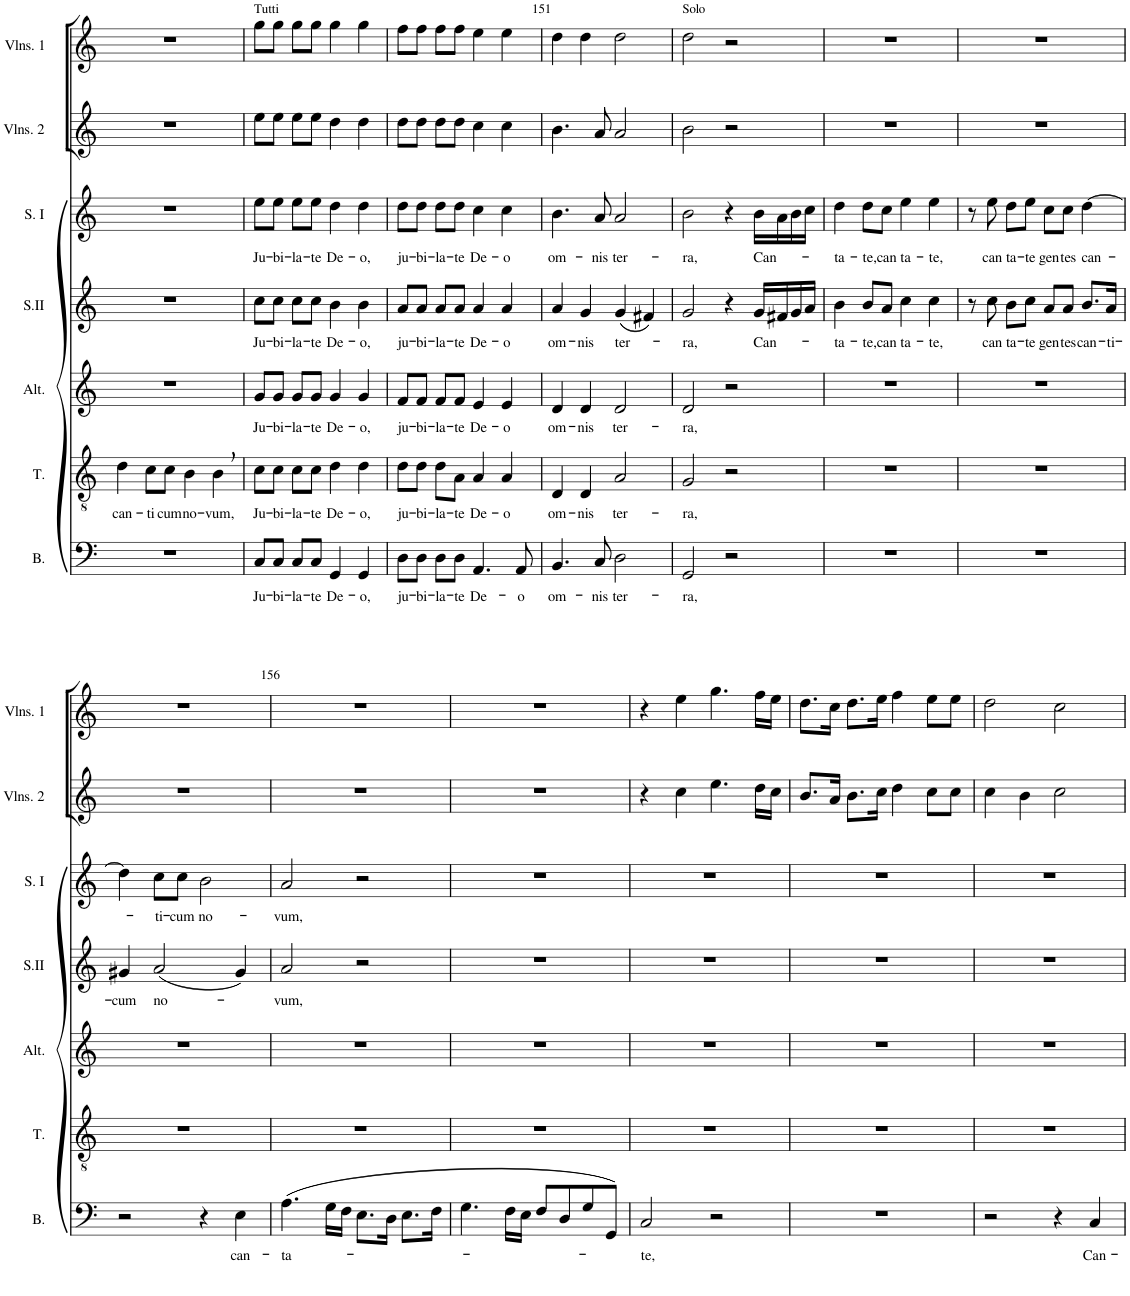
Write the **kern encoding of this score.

**kern	**text	**kern	**text	**kern	**text	**kern	**text	**kern	**text	**kern	**kern
*part7	*part7	*part6	*part6	*part5	*part5	*part4	*part4	*part3	*part3	*part2	*part1
*staff7	*staff7	*staff6	*staff6	*staff5	*staff5	*staff4	*staff4	*staff3	*staff3	*staff2	*staff1
*I"Basse	*	*I"Ténor	*	*I"Alto	*	*I"Soprano II	*	*I"Soprane I	*	*I"Deuxièmes Violons	*I"Premiers Violons
*I'B.	*	*I'T.	*	*I'Alt.	*	*I'S.II	*	*I'S. I	*	*I'Vlns. 2	*I'Vlns. 1
!!LO:PB:g=z
*clefF4	*	*clefGv2	*	*clefG2	*	*clefG2	*	*clefG2	*	*clefG2	*clefG2
*k[]	*	*k[]	*	*k[]	*	*k[]	*	*k[]	*	*k[]	*k[]
*M4/4	*	*M4/4	*	*M4/4	*	*M4/4	*	*M4/4	*	*M4/4	*M4/4
*met(c)	*	*met(c)	*	*met(c)	*	*met(c)	*	*met(c)	*	*met(c)	*met(c)
=148	=148	=148	=148	=148	=148	=148	=148	=148	=148	=148	=148
!	!	!	!LO:LY:b	!	!	!	!	!	!	!	!
1r	.	4d\	can-	1r	.	1r	.	1r	.	1r	1r
!	!	!	!LO:LY:b	!	!	!	!	!	!	!	!
.	.	8c\L	-ti-	.	.	.	.	.	.	.	.
!	!	!	!LO:LY:b	!	!	!	!	!	!	!	!
.	.	8c\J	-cum	.	.	.	.	.	.	.	.
!	!	!	!LO:LY:b	!	!	!	!	!	!	!	!
.	.	4B\	no-	.	.	.	.	.	.	.	.
!	!	!	!LO:LY:b	!	!	!	!	!	!	!	!
.	.	4B,\	-vum,	.	.	.	.	.	.	.	.
=149	=149	=149	=149	=149	=149	=149	=149	=149	=149	=149	=149
!	!	!	!	!	!	!	!	!	!	!	!LO:TX:a:t=Tutti
!	!LO:LY:b	!	!LO:LY:b	!	!LO:LY:b	!	!LO:LY:b	!	!LO:LY:b	!	!
8C/L	Ju-	8c\L	Ju-	8g/L	Ju-	8cc\L	Ju-	8ee\L	Ju-	8ee\L	8gg\L
!	!LO:LY:b	!	!LO:LY:b	!	!LO:LY:b	!	!LO:LY:b	!	!LO:LY:b	!	!
8C/J	-bi-	8c\J	-bi-	8g/J	-bi-	8cc\J	-bi-	8ee\J	-bi-	8ee\J	8gg\J
!	!LO:LY:b	!	!LO:LY:b	!	!LO:LY:b	!	!LO:LY:b	!	!LO:LY:b	!	!
8C/L	-la-	8c\L	-la-	8g/L	-la-	8cc\L	-la-	8ee\L	-la-	8ee\L	8gg\L
!	!LO:LY:b	!	!LO:LY:b	!	!LO:LY:b	!	!LO:LY:b	!	!LO:LY:b	!	!
8C/J	-te	8c\J	-te	8g/J	-te	8cc\J	-te	8ee\J	-te	8ee\J	8gg\J
!	!LO:LY:b	!	!LO:LY:b	!	!LO:LY:b	!	!LO:LY:b	!	!LO:LY:b	!	!
4GG/	De-	4d\	De-	4g/	De-	4b\	De-	4dd\	De-	4dd\	4gg\
!	!LO:LY:b	!	!LO:LY:b	!	!LO:LY:b	!	!LO:LY:b	!	!LO:LY:b	!	!
4GG/	-o,	4d\	-o,	4g/	-o,	4b\	-o,	4dd\	-o,	4dd\	4gg\
=150	=150	=150	=150	=150	=150	=150	=150	=150	=150	=150	=150
!	!LO:LY:b	!	!LO:LY:b	!	!LO:LY:b	!	!LO:LY:b	!	!LO:LY:b	!	!
8D\L	ju-	8d\L	ju-	8f/L	ju-	8a/L	ju-	8dd\L	ju-	8dd\L	8ff\L
!	!LO:LY:b	!	!LO:LY:b	!	!LO:LY:b	!	!LO:LY:b	!	!LO:LY:b	!	!
8D\J	-bi-	8d\J	-bi-	8f/J	-bi-	8a/J	-bi-	8dd\J	-bi-	8dd\J	8ff\J
!	!LO:LY:b	!	!LO:LY:b	!	!LO:LY:b	!	!LO:LY:b	!	!LO:LY:b	!	!
8D\L	-la-	8d\L	-la-	8f/L	-la-	8a/L	-la-	8dd\L	-la-	8dd\L	8ff\L
!	!LO:LY:b	!	!LO:LY:b	!	!LO:LY:b	!	!LO:LY:b	!	!LO:LY:b	!	!
8D\J	-te	8A\J	-te	8f/J	-te	8a/J	-te	8dd\J	-te	8dd\J	8ff\J
!	!LO:LY:b	!	!LO:LY:b	!	!LO:LY:b	!	!LO:LY:b	!	!LO:LY:b	!	!
4.AA/	De-	4A/	De-	4e/	De-	4a/	De-	4cc\	De-	4cc\	4ee\
!	!	!	!LO:LY:b	!	!LO:LY:b	!	!LO:LY:b	!	!LO:LY:b	!	!
.	.	4A/	-o	4e/	-o	4a/	-o	4cc\	-o	4cc\	4ee\
!	!LO:LY:b	!	!	!	!	!	!	!	!	!	!
8AA/	-o	.	.	.	.	.	.	.	.	.	.
=151	=151	=151	=151	=151	=151	=151	=151	=151	=151	=151	=151
!	!LO:LY:b	!	!LO:LY:b	!	!LO:LY:b	!	!LO:LY:b	!	!LO:LY:b	!	!
4.BB/	om-	4D/	om-	4d/	om-	4a/	om-	4.b\	om-	4.b\	4dd\
!	!	!	!LO:LY:b	!	!LO:LY:b	!	!LO:LY:b	!	!	!	!
.	.	4D/	-nis	4d/	-nis	4g/	-nis	.	.	.	4dd\
!	!LO:LY:b	!	!	!	!	!	!	!	!LO:LY:b	!	!
8C/	-nis	.	.	.	.	.	.	8a/	-nis	8a/	.
!	!LO:LY:b	!	!LO:LY:b	!	!LO:LY:b	!	!LO:LY:b	!	!LO:LY:b	!	!
2D\	ter-	2A/	ter-	2d/	ter-	(4g/	ter-	2a/	ter-	2a/	2dd\
.	.	.	.	.	.	4f#X/)	.	.	.	.	.
=152	=152	=152	=152	=152	=152	=152	=152	=152	=152	=152	=152
!	!	!	!	!	!	!	!	!	!	!	!LO:TX:a:t=Solo
!	!LO:LY:b	!	!LO:LY:b	!	!LO:LY:b	!	!LO:LY:b	!	!LO:LY:b	!	!
2GG/	-ra,	2G/	-ra,	2d/	-ra,	2g/	-ra,	2b\	-ra,	2b\	2dd\
2r	.	2r	.	2r	.	4r	.	4r	.	2r	2r
!	!	!	!	!	!	!	!LO:LY:b	!	!LO:LY:b	!	!
.	.	.	.	.	.	16g/LL	Can-	16b\LL	Can-	.	.
.	.	.	.	.	.	16f#X/	.	16a\	.	.	.
.	.	.	.	.	.	16g/	.	16b\	.	.	.
.	.	.	.	.	.	16a/JJ	.	16cc\JJ	.	.	.
=153	=153	=153	=153	=153	=153	=153	=153	=153	=153	=153	=153
!	!	!	!	!	!	!	!LO:LY:b	!	!LO:LY:b	!	!
1r	.	1r	.	1r	.	4b\	-ta-	4dd\	-ta-	1r	1r
!	!	!	!	!	!	!	!LO:LY:b	!	!LO:LY:b	!	!
.	.	.	.	.	.	8b/L	-te,	8dd\L	-te,	.	.
!	!	!	!	!	!	!	!LO:LY:b	!	!LO:LY:b	!	!
.	.	.	.	.	.	8a/J	can-	8cc\J	can-	.	.
!	!	!	!	!	!	!	!LO:LY:b	!	!LO:LY:b	!	!
.	.	.	.	.	.	4cc\	-ta-	4ee\	-ta-	.	.
!	!	!	!	!	!	!	!LO:LY:b	!	!LO:LY:b	!	!
.	.	.	.	.	.	4cc\	-te,	4ee\	-te,	.	.
=154	=154	=154	=154	=154	=154	=154	=154	=154	=154	=154	=154
1r	.	1r	.	1r	.	8r	.	8r	.	1r	1r
!	!	!	!	!	!	!	!LO:LY:b	!	!LO:LY:b	!	!
.	.	.	.	.	.	8cc\	can-	8ee\	can-	.	.
!	!	!	!	!	!	!	!LO:LY:b	!	!LO:LY:b	!	!
.	.	.	.	.	.	8b\L	-ta-	8dd\L	-ta-	.	.
!	!	!	!	!	!	!	!LO:LY:b	!	!LO:LY:b	!	!
.	.	.	.	.	.	8cc\J	-te	8ee\J	-te	.	.
!	!	!	!	!	!	!	!LO:LY:b	!	!LO:LY:b	!	!
.	.	.	.	.	.	8a/L	gen-	8cc\L	gen-	.	.
!	!	!	!	!	!	!	!LO:LY:b	!	!LO:LY:b	!	!
.	.	.	.	.	.	8a/J	-tes	8cc\J	-tes	.	.
!	!	!	!	!	!	!	!LO:LY:b	!	!LO:LY:b	!	!
.	.	.	.	.	.	8.b/L	can-	[4dd\	can-	.	.
!	!	!	!	!	!	!	!LO:LY:b	!	!	!	!
.	.	.	.	.	.	16a/Jk	-ti-	.	.	.	.
!!LO:LB:g=z
=155	=155	=155	=155	=155	=155	=155	=155	=155	=155	=155	=155
!	!	!	!	!	!	!	!LO:LY:b	!	!	!	!
2r	.	1r	.	1r	.	4g#X/	-cum	4dd\]	.	1r	1r
!	!	!	!	!	!	!	!LO:LY:b	!	!LO:LY:b	!	!
.	.	.	.	.	.	(2a/	no-	8cc\L	-ti-	.	.
!	!	!	!	!	!	!	!	!	!LO:LY:b	!	!
.	.	.	.	.	.	.	.	8cc\J	-cum	.	.
!	!	!	!	!	!	!	!	!	!LO:LY:b	!	!
4r	.	.	.	.	.	.	.	2b\	no-	.	.
!	!LO:LY:b	!	!	!	!	!	!	!	!	!	!
4E\	can-	.	.	.	.	4g#/)	.	.	.	.	.
=156	=156	=156	=156	=156	=156	=156	=156	=156	=156	=156	=156
!	!LO:LY:b	!	!	!	!	!	!LO:LY:b	!	!LO:LY:b	!	!
(4.A\	-ta-	1r	.	1r	.	2a/	-vum,	2a/	-vum,	1r	1r
16G\LL	.	.	.	.	.	.	.	.	.	.	.
16F\JJ	.	.	.	.	.	.	.	.	.	.	.
8.E\L	.	.	.	.	.	2r	.	2r	.	.	.
16D\Jk	.	.	.	.	.	.	.	.	.	.	.
8.E\L	.	.	.	.	.	.	.	.	.	.	.
16F\Jk	.	.	.	.	.	.	.	.	.	.	.
=157	=157	=157	=157	=157	=157	=157	=157	=157	=157	=157	=157
4.G\	.	1r	.	1r	.	1r	.	1r	.	1r	1r
16F\LL	.	.	.	.	.	.	.	.	.	.	.
16E\JJ	.	.	.	.	.	.	.	.	.	.	.
8F/L	.	.	.	.	.	.	.	.	.	.	.
8D/	.	.	.	.	.	.	.	.	.	.	.
8G/	.	.	.	.	.	.	.	.	.	.	.
8GG/J)	.	.	.	.	.	.	.	.	.	.	.
=158	=158	=158	=158	=158	=158	=158	=158	=158	=158	=158	=158
!	!LO:LY:b	!	!	!	!	!	!	!	!	!	!
2C/	-te,	1r	.	1r	.	1r	.	1r	.	4r	4r
.	.	.	.	.	.	.	.	.	.	4cc\	4ee\
2r	.	.	.	.	.	.	.	.	.	4.ee\	4.gg\
.	.	.	.	.	.	.	.	.	.	16dd\LL	16ff\LL
.	.	.	.	.	.	.	.	.	.	16cc\JJ	16ee\JJ
=159	=159	=159	=159	=159	=159	=159	=159	=159	=159	=159	=159
1r	.	1r	.	1r	.	1r	.	1r	.	8.b/L	8.dd\L
.	.	.	.	.	.	.	.	.	.	16a/Jk	16cc\Jk
.	.	.	.	.	.	.	.	.	.	8.b\L	8.dd\L
.	.	.	.	.	.	.	.	.	.	16cc\Jk	16ee\Jk
.	.	.	.	.	.	.	.	.	.	4dd\	4ff\
.	.	.	.	.	.	.	.	.	.	8cc\L	8ee\L
.	.	.	.	.	.	.	.	.	.	8cc\J	8ee\J
=160	=160	=160	=160	=160	=160	=160	=160	=160	=160	=160	=160
2r	.	1r	.	1r	.	1r	.	1r	.	4cc\	2dd\
.	.	.	.	.	.	.	.	.	.	4b\	.
4r	.	.	.	.	.	.	.	.	.	2cc\	2cc\
!	!LO:LY:b	!	!	!	!	!	!	!	!	!	!
4C/	Can-	.	.	.	.	.	.	.	.	.	.
=	=	=	=	=	=	=	=	=	=	=	=
*-	*-	*-	*-	*-	*-	*-	*-	*-	*-	*-	*-
